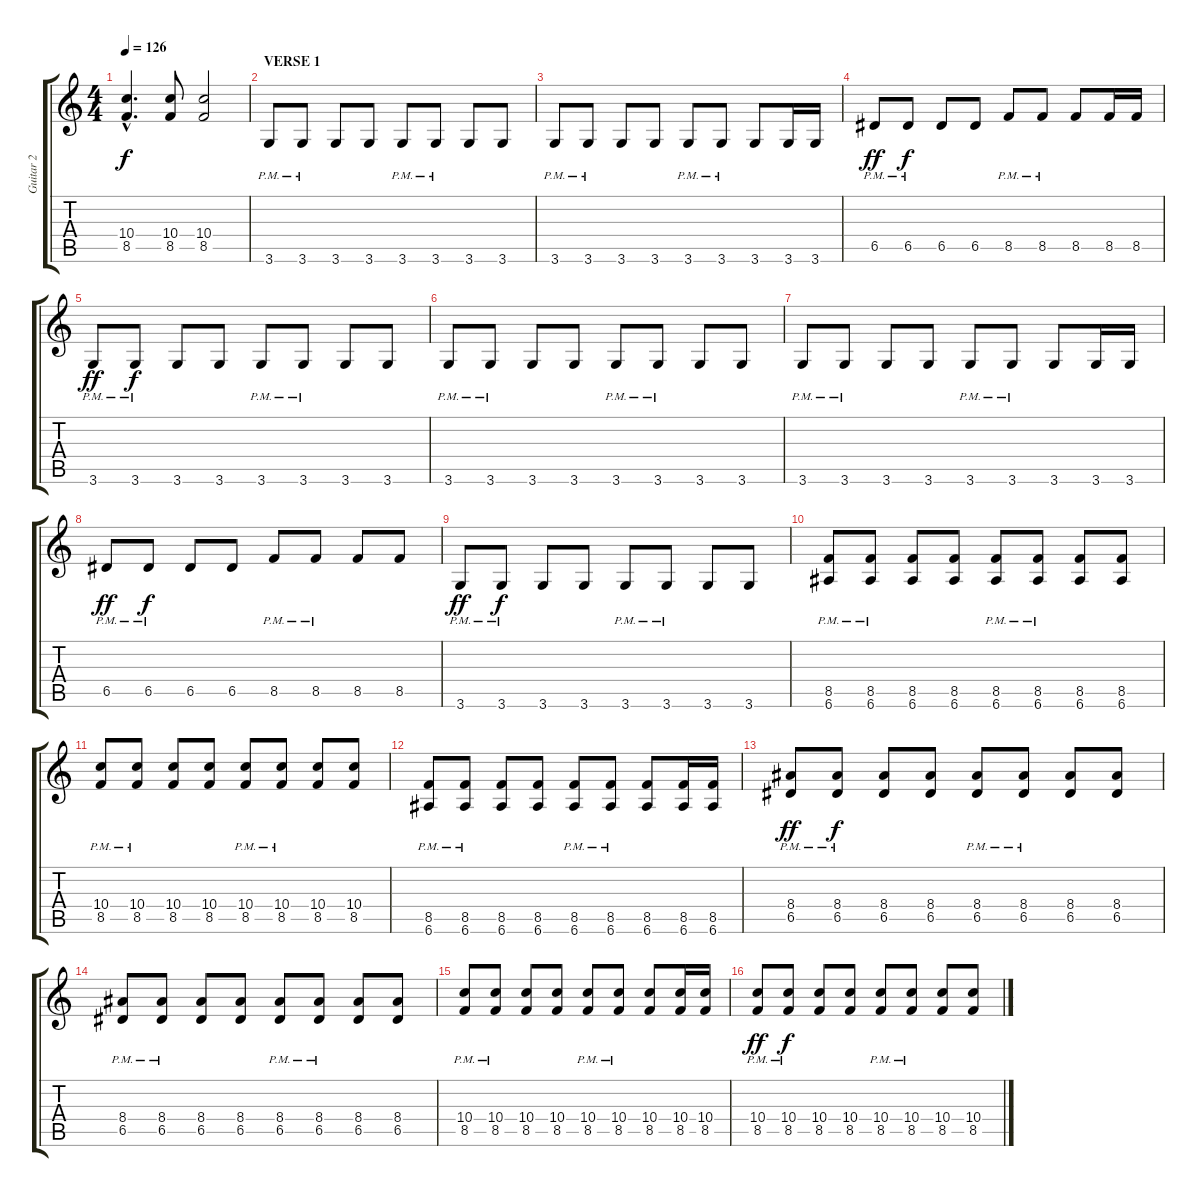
\track ("Guitar 2" "Guitar 2") {instrument distortionguitar}
\staff {score tabs}
\tuning (E4 B3 G3 D3 A2 E2) {hide}
\ts (4 4)
\tempo 126
\clef g2
\ks c
(10.4{hac} 8.5{hac}).4{d dy f} (10.4 8.5).8 (10.4 8.5).2 |
\section ("" "VERSE 1")
3.6{pm}.8 3.6{pm}.8 3.6.8 3.6.8 3.6{pm}.8 3.6{pm}.8 3.6.8 3.6.8 |
3.6{pm}.8 3.6{pm}.8 3.6.8 3.6.8 3.6{pm}.8 3.6{pm}.8 3.6.8 3.6.16 3.6.16 |
6.5{pm}.8{dy ff} 6.5{pm}.8{dy f} 6.5.8 6.5.8 8.5{pm}.8 8.5{pm}.8 8.5.8 8.5.16 8.5.16 |
3.6{pm}.8{dy ff} 3.6{pm}.8{dy f} 3.6.8 3.6.8 3.6{pm}.8 3.6{pm}.8 3.6.8 3.6.8 |
3.6{pm}.8 3.6{pm}.8 3.6.8 3.6.8 3.6{pm}.8 3.6{pm}.8 3.6.8 3.6.8 |
3.6{pm}.8 3.6{pm}.8 3.6.8 3.6.8 3.6{pm}.8 3.6{pm}.8 3.6.8 3.6.16 3.6.16 |
6.5{pm}.8{dy ff} 6.5{pm}.8{dy f} 6.5.8 6.5.8 8.5{pm}.8 8.5{pm}.8 8.5.8 8.5.8 |
3.6{pm}.8{dy ff} 3.6{pm}.8{dy f} 3.6.8 3.6.8 3.6{pm}.8 3.6{pm}.8 3.6.8 3.6.8 |
(8.5{pm} 6.6{pm}).8 (8.5{pm} 6.6{pm}).8 (8.5 6.6).8 (8.5 6.6).8 (8.5{pm} 6.6{pm}).8 (8.5{pm} 6.6{pm}).8 (8.5 6.6).8 (8.5 6.6).8 |
(10.4{pm} 8.5{pm}).8 (10.4{pm} 8.5{pm}).8 (10.4 8.5).8 (10.4 8.5).8 (10.4{pm} 8.5{pm}).8 (10.4{pm} 8.5{pm}).8 (10.4 8.5).8 (10.4 8.5).8 |
(8.5{pm} 6.6{pm}).8 (8.5{pm} 6.6{pm}).8 (8.5 6.6).8 (8.5 6.6).8 (8.5{pm} 6.6{pm}).8 (8.5{pm} 6.6{pm}).8 (8.5 6.6).8 (8.5 6.6).16 (8.5 6.6).16 |
(8.4{pm} 6.5{pm}).8{dy ff} (8.4{pm} 6.5{pm}).8{dy f} (8.4 6.5).8 (8.4 6.5).8 (8.4{pm} 6.5{pm}).8 (8.4{pm} 6.5{pm}).8 (8.4 6.5).8 (8.4 6.5).8 |
(8.4{pm} 6.5{pm}).8 (8.4{pm} 6.5{pm}).8 (8.4 6.5).8 (8.4 6.5).8 (8.4{pm} 6.5{pm}).8 (8.4{pm} 6.5{pm}).8 (8.4 6.5).8 (8.4 6.5).8 |
(10.4{pm} 8.5{pm}).8 (10.4{pm} 8.5{pm}).8 (10.4 8.5).8 (10.4 8.5).8 (10.4{pm} 8.5{pm}).8 (10.4{pm} 8.5{pm}).8 (10.4 8.5).8 (10.4 8.5).16 (10.4 8.5).16 |
(10.4{pm} 8.5{pm}).8{dy ff} (10.4{pm} 8.5{pm}).8{dy f} (10.4 8.5).8 (10.4 8.5).8 (10.4{pm} 8.5{pm}).8 (10.4{pm} 8.5{pm}).8 (10.4 8.5).8 (10.4 8.5).8
